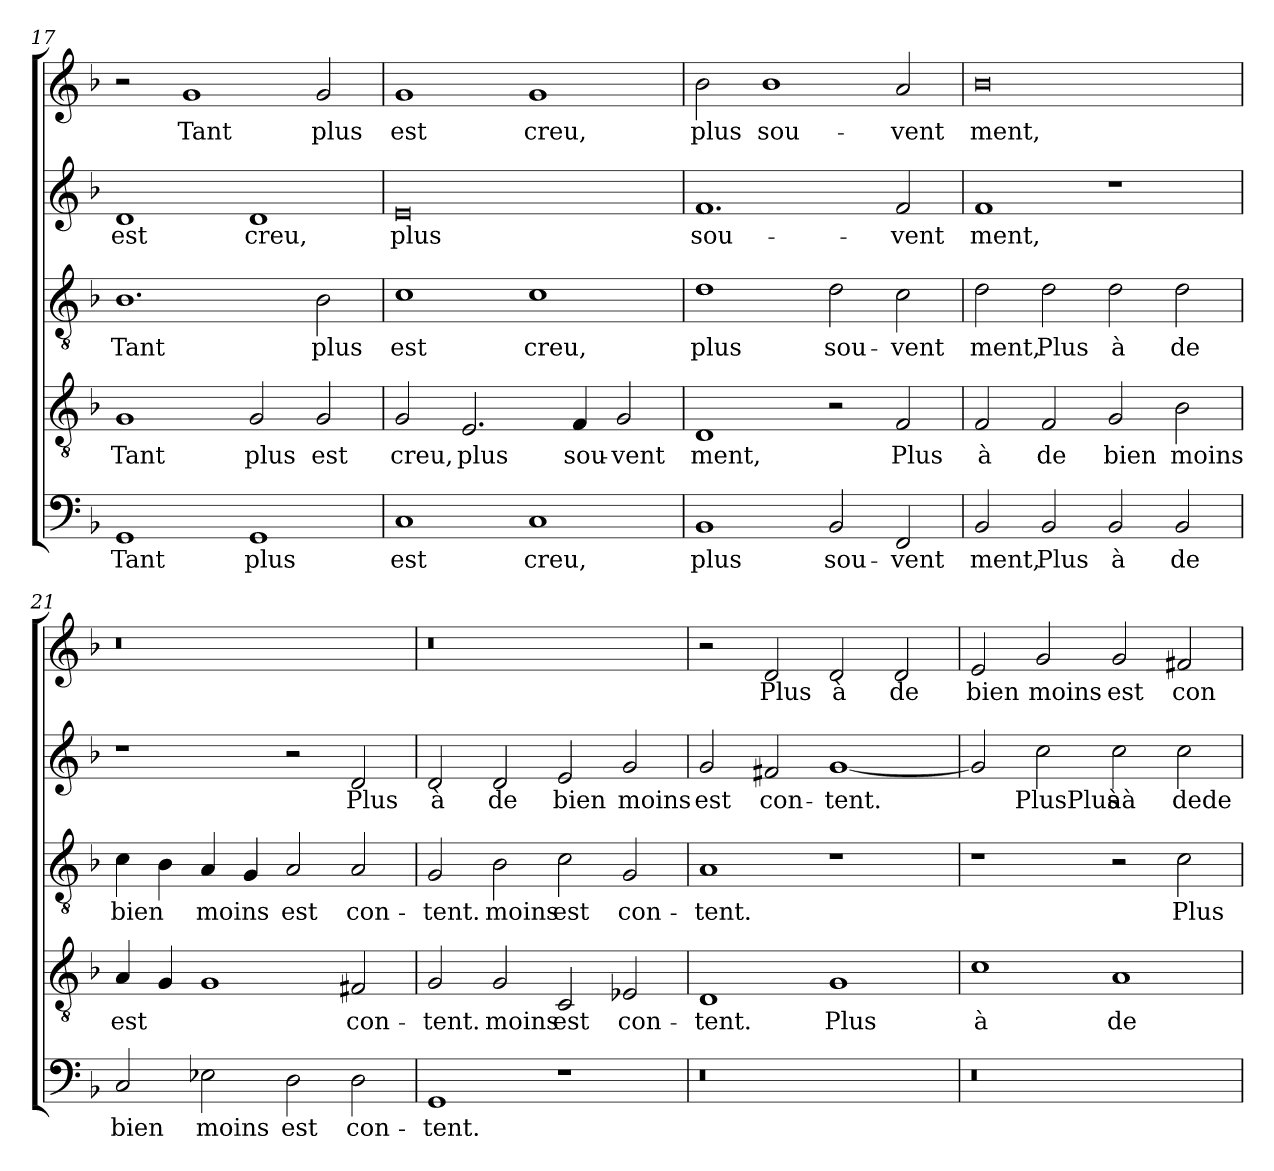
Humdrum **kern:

**kern	**text	**kern	**text	**kern	**text	**kern	**text	**kern	**text
*part5	*part5	*part4	*part4	*part3	*part3	*part2	*part2	*part1	*part1
*staff5	*staff5	*staff4	*staff4	*staff3	*staff3	*staff2	*staff2	*staff1	*staff1
*clefF4	*	*clefGv2	*	*clefGv2	*	*clefG2	*	*clefG2	*
*k[b-]	*	*k[b-]	*	*k[b-]	*	*k[b-]	*	*k[b-]	*
=17	=17	=17	=17	=17	=17	=17	=17	=17	=17
1GG	Tant	1G	Tant	1.B-	Tant	1d	est	2r	.
.	.	.	.	.	.	.	.	1g	Tant
1GG	plus	2G	plus	.	.	1d	creu,	.	.
.	.	2G	est	2B-	plus	.	.	2g	plus
=18	=18	=18	=18	=18	=18	=18	=18	=18	=18
1C	est	2G	creu,	1c	est	0e	plus	1g	est
.	.	2.E	plus	.	.	.	.	.	.
1C	creu,	.	.	1c	creu,	.	.	1g	creu,
.	.	4F	sou-	.	.	.	.	.	.
.	.	2G	-vent	.	.	.	.	.	.
=19	=19	=19	=19	=19	=19	=19	=19	=19	=19
1BB-	plus	1D	ment,	1d	plus	1.f	sou-	2b-	plus
.	.	.	.	.	.	.	.	1b-	sou-
2BB-	sou-	2r	.	2d	sou-	.	.	.	.
2FF	-vent	2F	Plus	2c	-vent	2f	-vent	2a	-vent
=20	=20	=20	=20	=20	=20	=20	=20	=20	=20
2BB-	ment,	2F	à	2d	ment,	1f	ment,	0b-	ment,
2BB-	Plus	2F	de	2d	Plus	.	.	.	.
2BB-	à	2G	bien	2d	à	1r	.	.	.
2BB-	de	2B-	moins	2d	de	.	.	.	.
!!LO:PB:g=z
=21	=21	=21	=21	=21	=21	=21	=21	=21	=21
2C	bien	4A	est	4c	bien	1r	.	0r	.
.	.	4G	.	4B-	.	.	.	.	.
2E-X	moins	1G	.	4A	moins	.	.	.	.
.	.	.	.	4G	.	.	.	.	.
2D	est	.	.	2A	est	2r	.	.	.
2D	con-	2F#X	con-	2A	con-	2d	Plus	.	.
=22	=22	=22	=22	=22	=22	=22	=22	=22	=22
1GG	-tent.	2G	-tent.	2G	-tent.	2d	à	0r	.
.	.	2G	moins	2B-	moins	2d	de	.	.
1r	.	2C	est	2c	est	2e	bien	.	.
.	.	2E-X	con-	2G	con-	2g	moins	.	.
=23	=23	=23	=23	=23	=23	=23	=23	=23	=23
0r	.	1D	-tent.	1A	-tent.	2g	est	2r	.
.	.	.	.	.	.	2f#X	con-	2d	Plus
.	.	1G	Plus	1r	.	[1g	-tent.	2d	à
.	.	.	.	.	.	.	.	2d	de
=24	=24	=24	=24	=24	=24	=24	=24	=24	=24
0r	.	1c	à	1r	.	2g]	.	2e	bien
.	.	.	.	.	.	2cc	PlusPlus	2g	moins
.	.	1A	de	2r	.	2cc	àà	2g	est
.	.	.	.	2c	Plus	2cc	dede	2f#X	con-
=	=	=	=	=	=	=	=	=	=
*-	*-	*-	*-	*-	*-	*-	*-	*-	*-
